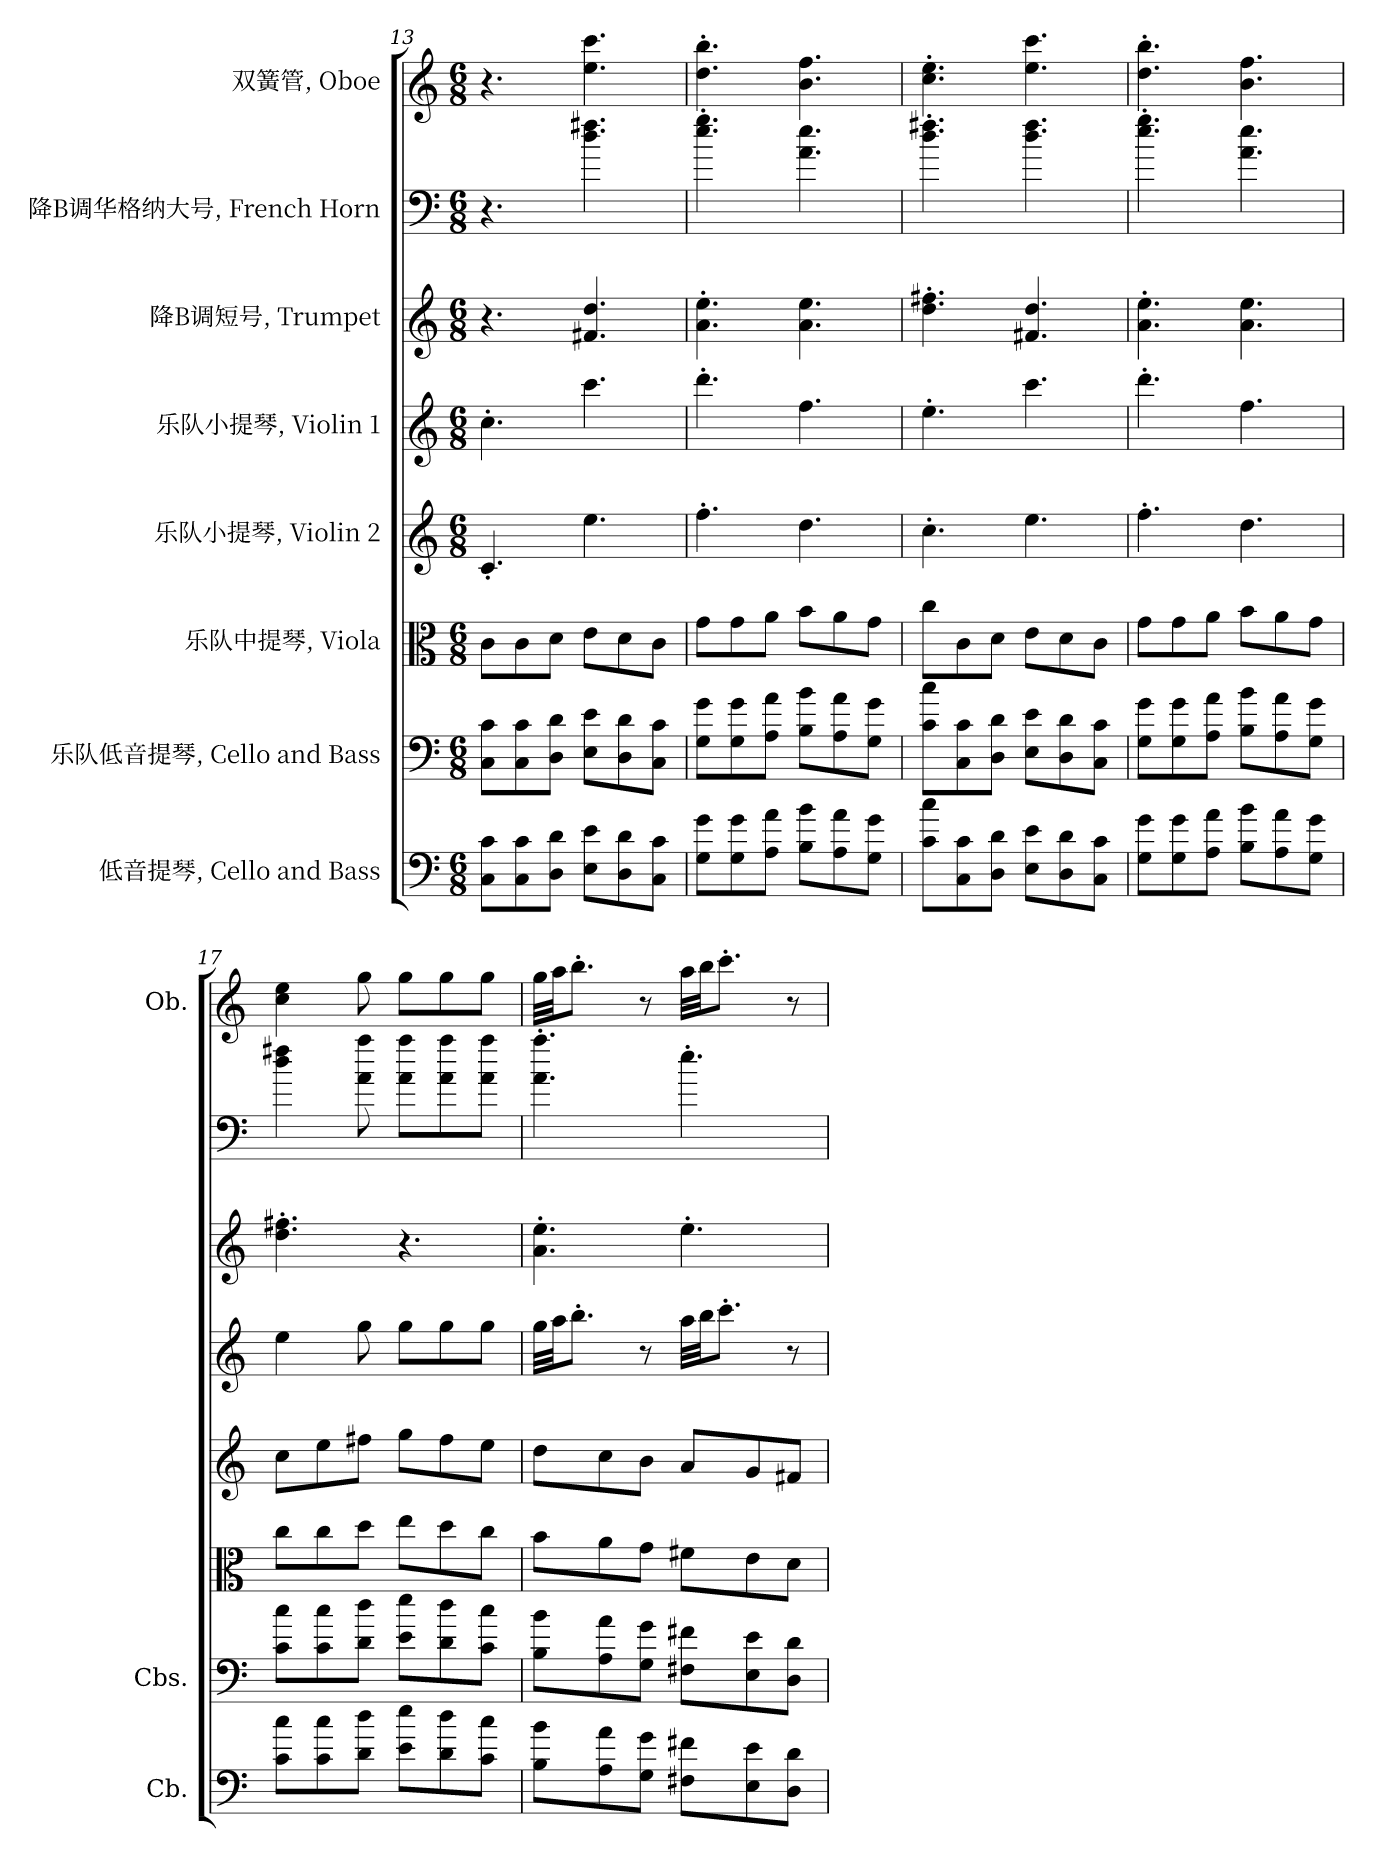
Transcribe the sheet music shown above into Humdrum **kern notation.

**kern	**kern	**kern	**kern	**kern	**kern	**kern	**kern
*part8	*part7	*part6	*part5	*part4	*part3	*part2	*part1
*staff8	*staff7	*staff6	*staff5	*staff4	*staff3	*staff2	*staff1
*I"低音提琴, Cello and Bass	*I"乐队低音提琴, Cello and Bass	*I"乐队中提琴, Viola	*I"乐队小提琴, Violin 2	*I"乐队小提琴, Violin 1	*I"降B调短号, Trumpet	*I"降B调华格纳大号, French Horn	*I"双簧管, Oboe
*I'Cb.	*I'Cbs.	*	*	*	*	*	*I'Ob.
!!LO:PB:g=z
*clefF4	*clefF4	*clefC3	*clefG2	*clefG2	*clefG2	*clefF4	*clefG2
*ITrd7c12	*ITrd7c12	*	*	*	*ITrd1c2	*ITrd1c2	*
*k[]	*k[]	*k[]	*k[]	*k[]	*k[b-e-]	*k[b-e-]	*k[]
*M6/8	*M6/8	*M6/8	*M6/8	*M6/8	*M6/8	*M6/8	*M6/8
=13	=13	=13	=13	=13	=13	=13	=13
8CC\ 8C\L	8CC\ 8C\L	8c\L	4.c'/	4.cc'\	4.r	4.r	4.r
8CC\ 8C\	8CC\ 8C\	8c\	.	.	.	.	.
8DD\ 8D\J	8DD\ 8D\J	8d\J	.	.	.	.	.
8EE\ 8E\L	8EE\ 8E\L	8e\L	4.ee\	4.ccc\	4.en/ 4.cc/	4.cc\ 4.een\	4.ee\ 4.ccc\
8DD\ 8D\	8DD\ 8D\	8d\	.	.	.	.	.
8CC\ 8C\J	8CC\ 8C\J	8c\J	.	.	.	.	.
=14	=14	=14	=14	=14	=14	=14	=14
8GG\ 8G\L	8GG\ 8G\L	8g\L	4.ff'\	4.ddd'\	4.g\' 4.dd\'	4.dd\' 4.ff\'	4.dd\' 4.bb\'
8GG\ 8G\	8GG\ 8G\	8g\	.	.	.	.	.
8AA\ 8A\J	8AA\ 8A\J	8a\J	.	.	.	.	.
8BB\ 8B\L	8BB\ 8B\L	8b\L	4.dd\	4.ff\	4.g\ 4.dd\	4.g\ 4.dd\	4.b\ 4.ff\
8AA\ 8A\	8AA\ 8A\	8a\	.	.	.	.	.
8GG\ 8G\J	8GG\ 8G\J	8g\J	.	.	.	.	.
=15	=15	=15	=15	=15	=15	=15	=15
8C\ 8c\L	8C\ 8c\L	8cc\L	4.cc'\	4.ee'\	4.cc\' 4.een\'	4.cc\' 4.een\'	4.cc\' 4.ee\'
8CC\ 8C\	8CC\ 8C\	8c\	.	.	.	.	.
8DD\ 8D\J	8DD\ 8D\J	8d\J	.	.	.	.	.
8EE\ 8E\L	8EE\ 8E\L	8e\L	4.ee\	4.ccc\	4.en/ 4.cc/	4.cc\ 4.ee\	4.ee\ 4.ccc\
8DD\ 8D\	8DD\ 8D\	8d\	.	.	.	.	.
8CC\ 8C\J	8CC\ 8C\J	8c\J	.	.	.	.	.
=16	=16	=16	=16	=16	=16	=16	=16
8GG\ 8G\L	8GG\ 8G\L	8g\L	4.ff'\	4.ddd'\	4.g\' 4.dd\'	4.dd\' 4.ff\'	4.dd\' 4.bb\'
8GG\ 8G\	8GG\ 8G\	8g\	.	.	.	.	.
8AA\ 8A\J	8AA\ 8A\J	8a\J	.	.	.	.	.
8BB\ 8B\L	8BB\ 8B\L	8b\L	4.dd\	4.ff\	4.g\ 4.dd\	4.g\ 4.dd\	4.b\ 4.ff\
8AA\ 8A\	8AA\ 8A\	8a\	.	.	.	.	.
8GG\ 8G\J	8GG\ 8G\J	8g\J	.	.	.	.	.
!!LO:PB:g=z
=17	=17	=17	=17	=17	=17	=17	=17
8C\ 8c\L	8C\ 8c\L	8cc\L	8cc\L	4ee\	4.cc\' 4.een\'	4cc\ 4een\	4cc\ 4ee\
8C\ 8c\	8C\ 8c\	8cc\	8ee\	.	.	.	.
8D\ 8d\J	8D\ 8d\J	8dd\J	8ff#X\J	8gg\	.	8g\ 8gg\	8gg\
8E\ 8e\L	8E\ 8e\L	8ee\L	8gg\L	8gg\L	4.r	8g\ 8gg\L	8gg\L
8D\ 8d\	8D\ 8d\	8dd\	8ff#\	8gg\	.	8g\ 8gg\	8gg\
8C\ 8c\J	8C\ 8c\J	8cc\J	8ee\J	8gg\J	.	8g\ 8gg\J	8gg\J
=18	=18	=18	=18	=18	=18	=18	=18
8BB\ 8B\L	8BB\ 8B\L	8b\L	8dd\L	32gg\LLL	4.g\' 4.dd\'	4.g\' 4.gg\'	32gg\LLL
.	.	.	.	32aa\JJ	.	.	32aa\JJ
.	.	.	.	8.bb'\J	.	.	8.bb'\J
8AA\ 8A\	8AA\ 8A\	8a\	8cc\	.	.	.	.
8GG\ 8G\J	8GG\ 8G\J	8g\J	8b\J	8r	.	.	8r
8FF#X\ 8F#X\L	8FF#X\ 8F#X\L	8f#X\L	8a/L	32aa\LLL	4.dd'\	4.dd'\	32aa\LLL
.	.	.	.	32bb\JJ	.	.	32bb\JJ
.	.	.	.	8.ccc'\J	.	.	8.ccc'\J
8EE\ 8E\	8EE\ 8E\	8e\	8g/	.	.	.	.
8DD\ 8D\J	8DD\ 8D\J	8d\J	8f#X/J	8r	.	.	8r
=	=	=	=	=	=	=	=
*-	*-	*-	*-	*-	*-	*-	*-
